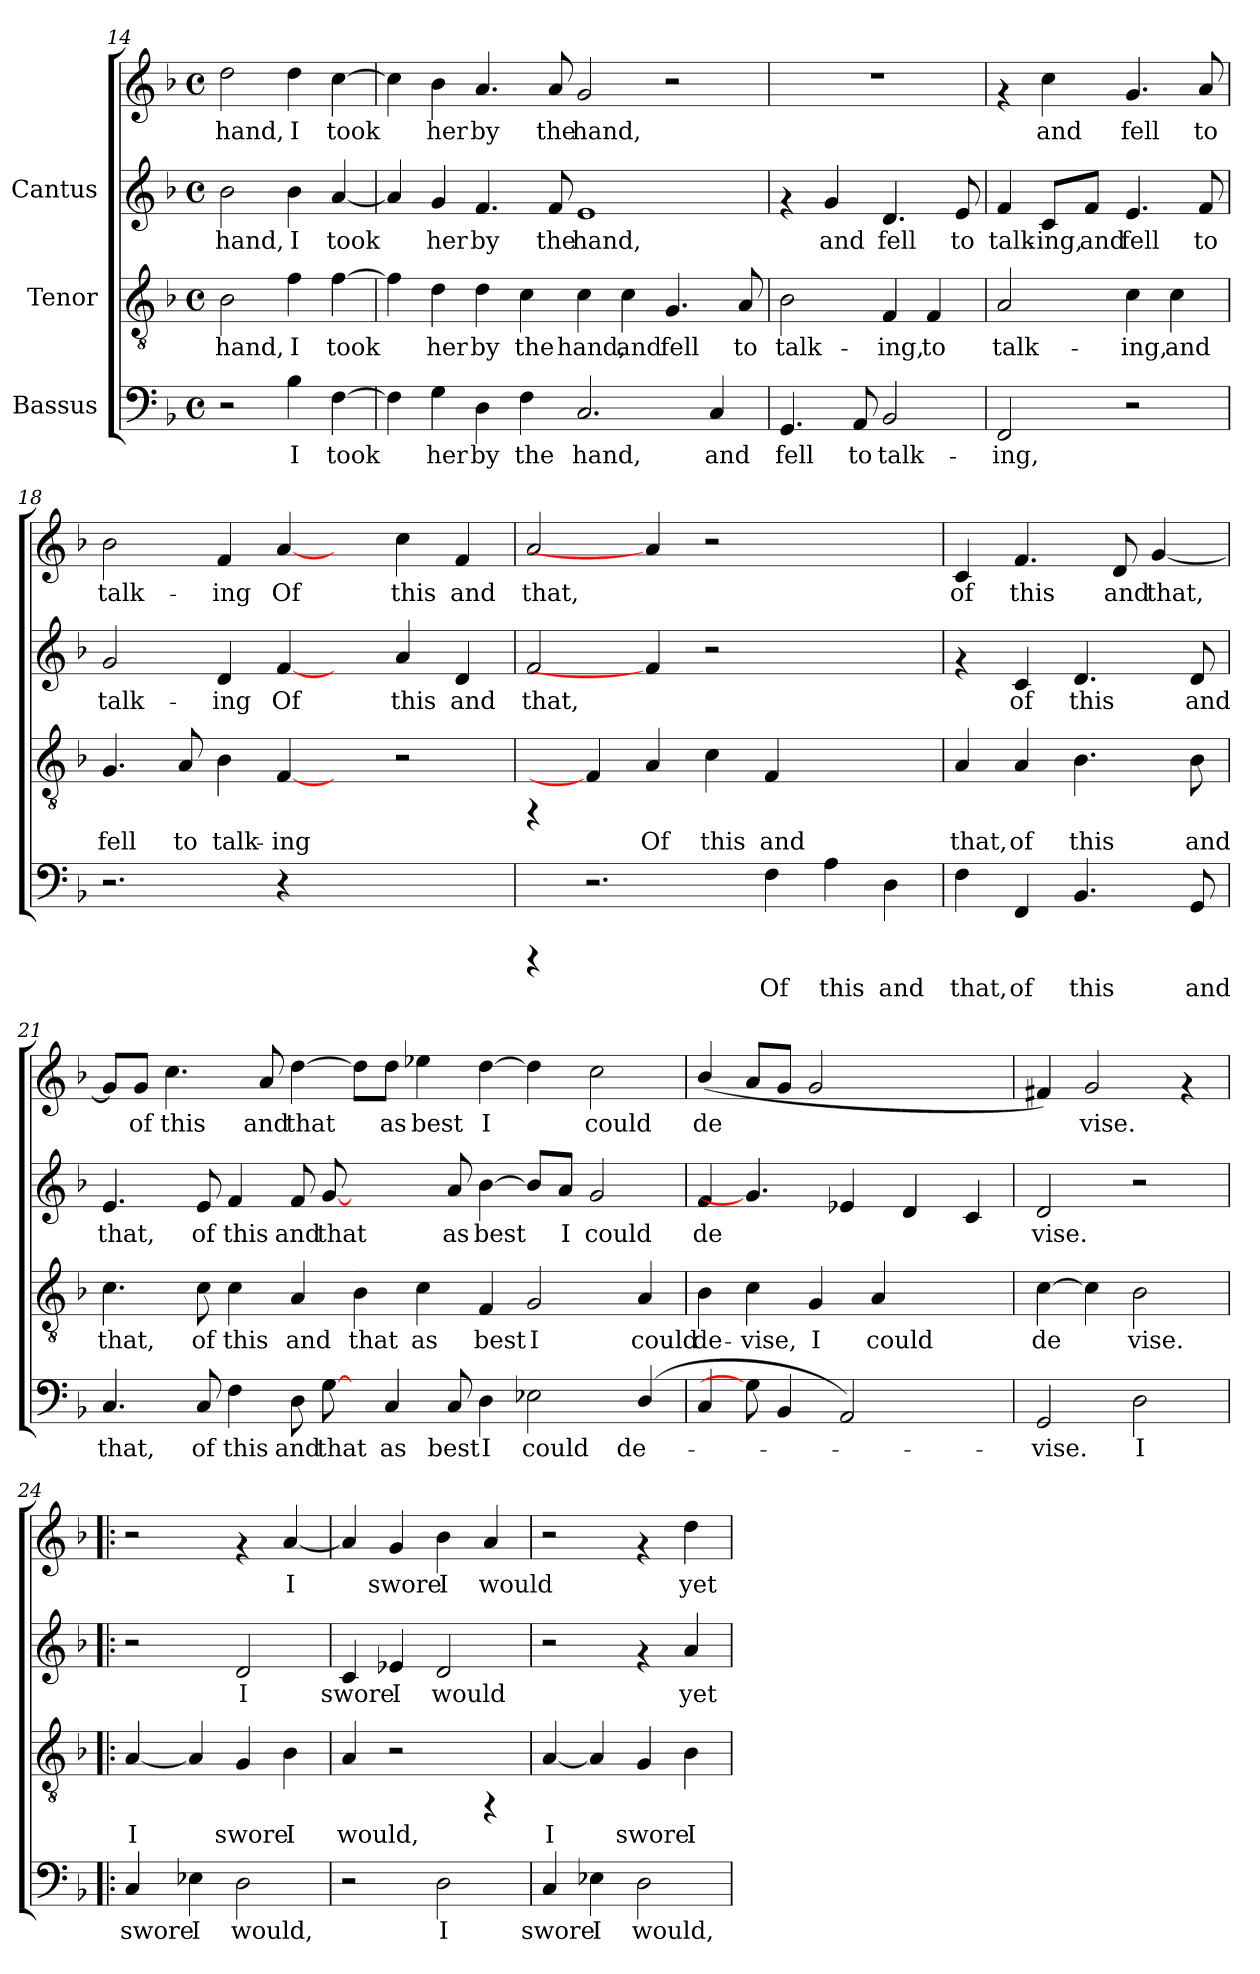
**kern	**text	**kern	**text	**kern	**text	**kern	**text
*part3	*part3	*part2	*part2	*part1	*part1	*part1	*part1
*staff4	*staff4	*staff3	*staff3	*staff2	*staff2	*staff1	*staff1
*I"Bassus	*	*I"Tenor	*	*I"Cantus	*	*	*
*clefF4	*	*clefGv2	*	*clefG2	*	*clefG2	*
*k[b-]	*	*k[b-]	*	*k[b-]	*	*k[b-]	*
*F:	*	*F:	*	*F:	*	*F:	*
*M4/4	*	*M4/4	*	*M4/4	*	*M4/4	*
*met(c)	*	*met(c)	*	*met(c)	*	*met(c)	*
=14	=14	=14	=14	=14	=14	=14	=14
!	!	!	!LO:LY:b:cj	!	!LO:LY:b:cj	!	!LO:LY:b:cj
2r	.	2B-\	hand,	2b-\	hand,	2dd\	hand,
!	!LO:LY:b:cj	!	!LO:LY:b:cj	!	!LO:LY:b:cj	!	!LO:LY:b:cj
4B-\	I	4f\	I	4b-\	I	4dd\	I
!	!LO:LY:b:cj	!	!LO:LY:b:cj	!	!LO:LY:b:cj	!	!LO:LY:b:cj
[>4F\	took	[>4f\	took	[<4a/	took	[>4cc\	took
!!LO:PB:g=z
=15	=15	=15	=15	=15	=15	=15	=15
!	!LO:LY:b:cj	!	!LO:LY:b:cj	!	!LO:LY:b:cj	!	!LO:LY:b:cj
4F\]	.	4f\]	.	4a/]	.	4cc\]	.
!	!LO:LY:b:cj	!	!LO:LY:b:cj	!	!LO:LY:b:cj	!	!LO:LY:b:cj
4G\	her	4d\	her	4g/	her	4b-\	her
!	!LO:LY:b:cj	!	!LO:LY:b:cj	!	!LO:LY:b:cj	!	!LO:LY:b:cj
4D\	by	4d\	by	4.f/	by	4.a/	by
!	!LO:LY:b:cj	!	!LO:LY:b:cj	!	!	!	!
4F\	the	4c\	the	.	.	.	.
!	!	!	!	!	!LO:LY:b:cj	!	!LO:LY:b:cj
.	.	.	.	8f/	the	8a/	the
!	!LO:LY:b:cj	!	!LO:LY:b:cj	!	!LO:LY:b:cj	!	!LO:LY:b:cj
2.C/	hand,	4c\	hand,	1e	hand,	2g/	hand,
!	!	!	!LO:LY:b:cj	!	!	!	!
.	.	4c\	and	.	.	.	.
!	!	!	!LO:LY:b:cj	!	!	!	!
.	.	4.G/	fell	.	.	2r	.
!	!LO:LY:b:cj	!	!	!	!	!	!
4C/	and	.	.	.	.	.	.
!	!	!	!LO:LY:b:cj	!	!	!	!
.	.	8A/	to	.	.	.	.
=16	=16	=16	=16	=16	=16	=16	=16
!	!LO:LY:b:cj	!	!LO:LY:b:cj	!	!	!	!
4.GG/	fell	2B-\	talk-	4rf	.	1r	.
!	!	!	!	!	!LO:LY:b:cj	!	!
.	.	.	.	4g/	and	.	.
!	!LO:LY:b:cj	!	!	!	!	!	!
8AA/	to	.	.	.	.	.	.
!	!LO:LY:b:cj	!	!LO:LY:b:cj	!	!LO:LY:b:cj	!	!
2BB-/	talk-	4F/	-ing,	4.d/	fell	.	.
!	!	!	!LO:LY:b:cj	!	!	!	!
.	.	4F/	to	.	.	.	.
!	!	!	!	!	!LO:LY:b:cj	!	!
.	.	.	.	8e/	to	.	.
=17	=17	=17	=17	=17	=17	=17	=17
!	!LO:LY:b:cj	!	!LO:LY:b:cj	!	!LO:LY:b:cj	!	!
2FF/	-ing,	2A/	talk-	4f/	talk-	4rf	.
!	!	!	!	!	!LO:LY:b:cj	!	!LO:LY:b:cj
.	.	.	.	8c/L	-ing,	4cc\	and
!	!	!	!	!	!LO:LY:b:cj	!	!
.	.	.	.	8f/J	and	.	.
!	!	!	!LO:LY:b:cj	!	!LO:LY:b:cj	!	!LO:LY:b:cj
2r	.	4c\	-ing,	4.e/	fell	4.g/	fell
!	!	!	!LO:LY:b:cj	!	!	!	!
.	.	4c\	and	.	.	.	.
!	!	!	!	!	!LO:LY:b:cj	!	!LO:LY:b:cj
.	.	.	.	8f/	to	8a/	to
!!LO:LB:g=z
=18	=18	=18	=18	=18	=18	=18	=18
!	!	!	!LO:LY:b:cj	!	!LO:LY:b:cj	!	!LO:LY:b:cj
2.r	.	4.G/	fell	2g/	talk-	2b-\	talk-
!	!	!	!LO:LY:b:cj	!	!	!	!
.	.	8A/	to	.	.	.	.
!	!	!	!LO:LY:b:cj	!	!LO:LY:b:cj	!	!LO:LY:b:cj
.	.	4B-\	talk-	4d/	-ing	4f/	-ing
!	!	!	!LO:LY:b:cj	!	!LO:LY:b:cj	!	!LO:LY:b:cj
4r	.	[4F/	-ing	[4f/	Of	[4a/	Of
2.ryy	.	4ryy	.	4ryy	.	4ryy	.
!	!	!	!	!	!LO:LY:b:cj	!	!LO:LY:b:cj
.	.	2r	.	4a/	this	4cc\	this
!	!	!	!	!	!LO:LY:b:cj	!	!LO:LY:b:cj
.	.	.	.	4d/	and	4f/	and
=19	=19	=19	=19	=19	=19	=19	=19
!	!	!	!	!	!LO:LY:b:cj	!	!LO:LY:b:cj
4rCCC	.	4rFF	.	2f/	that,	2a/	that,
2.r	.	4F/]	.	.	.	.	.
!	!	!	!LO:LY:b:cj	!	!	!	!
.	.	4A/	Of	4f/]	.	4a/]	.
!	!	!	!LO:LY:b:cj	!	!	!	!
.	.	4c\	this	2r	.	2r	.
!	!LO:LY:b:cj	!	!LO:LY:b:cj	!	!	!	!
4F\	Of	4F/	and	.	.	.	.
!	!LO:LY:b:cj	!	!	!	!	!	!
4A\	this	2ryy	.	2ryy	.	2ryy	.
!	!LO:LY:b:cj	!	!	!	!	!	!
4D\	and	.	.	.	.	.	.
=20	=20	=20	=20	=20	=20	=20	=20
!	!LO:LY:b:cj	!	!LO:LY:b:cj	!	!	!	!LO:LY:b:cj
4F\	that,	4A/	that,	4rf	.	4c/	of
!	!LO:LY:b:cj	!	!LO:LY:b:cj	!	!LO:LY:b:cj	!	!LO:LY:b:cj
4FF/	of	4A/	of	4c/	of	4.f/	this
!	!LO:LY:b:cj	!	!LO:LY:b:cj	!	!LO:LY:b:cj	!	!
4.BB-/	this	4.B-\	this	4.d/	this	.	.
!	!	!	!	!	!	!	!LO:LY:b:cj
.	.	.	.	.	.	8d/	and
!	!	!	!	!	!	!	!LO:LY:b:cj
.	.	.	.	.	.	[<4g/	that,
!	!LO:LY:b:cj	!	!LO:LY:b:cj	!	!LO:LY:b:cj	!	!
8GG/	and	8B-\	and	8d/	and	.	.
!!LO:LB:g=z
=21	=21	=21	=21	=21	=21	=21	=21
!	!LO:LY:b:cj	!	!LO:LY:b:cj	!	!LO:LY:b:cj	!	!LO:LY:b:cj
4.C/	that,	4.c\	that,	4.e/	that,	8g/L]	.
!	!	!	!	!	!	!	!LO:LY:b:cj
.	.	.	.	.	.	8g/J	of
!	!	!	!	!	!	!	!LO:LY:b:cj
.	.	.	.	.	.	4.cc\	this
!	!LO:LY:b:cj	!	!LO:LY:b:cj	!	!LO:LY:b:cj	!	!
8C/	of	8c\	of	8e/	of	.	.
!	!LO:LY:b:cj	!	!LO:LY:b:cj	!	!LO:LY:b:cj	!	!
4F\	this	4c\	this	4f/	this	.	.
!	!	!	!	!	!	!	!LO:LY:b:cj
.	.	.	.	.	.	8a/	and
!	!LO:LY:b:cj	!	!LO:LY:b:cj	!	!LO:LY:b:cj	!	!LO:LY:b:cj
8D\	and	4A/	and	8f/	and	[>4dd\	that
!	!LO:LY:b:cj	!	!	!	!LO:LY:b:cj	!	!
[8G\	that	.	.	[8g/	that	.	.
!	!	!	!LO:LY:b:cj	!	!	!	!LO:LY:b:cj
8ryy	.	4B-\	that	4.ryy	.	8dd\L]	.
!	!LO:LY:b:cj	!	!	!	!	!	!LO:LY:b:cj
4C/	as	.	.	.	.	8dd\J	as
!	!	!	!LO:LY:b:cj	!	!	!	!LO:LY:b:cj
.	.	4c\	as	.	.	4ee-X\	best
!	!LO:LY:b:cj	!	!	!	!LO:LY:b:cj	!	!
8C/	best	.	.	8a/	as	.	.
!	!LO:LY:b:cj	!	!LO:LY:b:cj	!	!LO:LY:b:cj	!	!LO:LY:b:cj
4D\	I	4F/	best	[>4b-\	best	[>4dd\	I
!	!LO:LY:b:cj	!	!LO:LY:b:cj	!	!LO:LY:b:cj	!	!LO:LY:b:cj
2E-X\	could	2G/	I	8b-/L]	.	4dd\]	.
!	!	!	!	!	!LO:LY:b:cj	!	!
.	.	.	.	8a/J	I	.	.
!	!	!	!	!	!LO:LY:b:cj	!	!LO:LY:b:cj
.	.	.	.	2g/	could	2cc\	could
!	!LO:LY:b:cj	!	!LO:LY:b:cj	!	!	!	!
(<4D/	de-	4A/	could	.	.	.	.
=22	=22	=22	=22	=22	=22	=22	=22
!	!	!	!LO:LY:b:cj	!	!LO:LY:b:cj	!	!LO:LY:b:cj
4C/	.	4B-\	de-	4f/	-de-	(<4b-/	de-
!	!	!	!LO:LY:b:cj	!	!	!	!LO:LY:b:cj
8G\]	.	4c\	-vise,	4.g/]	.	8a/L	--
!	!	!	!	!	!	!	!LO:LY:b:cj
4BB-/	.	.	.	.	.	8g/J	--
!	!	!	!LO:LY:b:cj	!	!	!	!LO:LY:b:cj
.	.	4G/	I	.	.	2g/	--
!	!	!	!	!	!LO:LY:b:cj	!	!
2AA/)	.	.	.	4e-X/	--	.	.
!	!	!	!LO:LY:b:cj	!	!	!	!
.	.	4A/	could	.	.	.	.
!	!	!	!	!	!LO:LY:b:cj	!	!
.	.	.	.	4d/	--	.	.
.	.	4.ryy	.	.	.	4.ryy	.
!	!	!	!	!	!LO:LY:b:cj	!	!
4ryy	.	.	.	4c/	--	.	.
=23	=23	=23	=23	=23	=23	=23	=23
!	!LO:LY:b:cj	!	!LO:LY:b:cj	!	!LO:LY:b:cj	!	!LO:LY:b:cj
2GG/	-vise.	[>4c\	de-	2d/	vise.	4f#X/)	-
!	!	!	!LO:LY:b:cj	!	!	!	!LO:LY:b:cj
.	.	4c\]	-	.	.	2g/	vise.
!	!LO:LY:b:cj	!	!LO:LY:b:cj	!	!	!	!
2D\	I	2B-\	vise.	2r	.	.	.
.	.	.	.	.	.	4rf	.
!!LO:PB:g=z
=24!|:	=24!|:	=24!|:	=24!|:	=24!|:	=24!|:	=24!|:	=24!|:
!	!LO:LY:b:cj	!	!LO:LY:b:cj	!	!	!	!
4C/	swore	[<4A/	I	2r	.	2r	.
!	!LO:LY:b:cj	!	!LO:LY:b:cj	!	!	!	!
4E-X\	I	4A/]	.	.	.	.	.
!	!LO:LY:b:cj	!	!LO:LY:b:cj	!	!LO:LY:b:cj	!	!
2D\	would,	4G/	swore	2d/	I	4rf	.
!	!	!	!LO:LY:b:cj	!	!	!	!LO:LY:b:cj
.	.	4B-\	I	.	.	[<4a/	I
=25	=25	=25	=25	=25	=25	=25	=25
!	!	!	!LO:LY:b:cj	!	!LO:LY:b:cj	!	!LO:LY:b:cj
2r	.	4A/	would,	4c/	swore	4a/]	.
!	!	!	!	!	!LO:LY:b:cj	!	!LO:LY:b:cj
.	.	2r	.	4e-X/	I	4g/	swore
!	!LO:LY:b:cj	!	!	!	!LO:LY:b:cj	!	!LO:LY:b:cj
2D\	I	.	.	2d/	would	4b-\	I
!	!	!	!	!	!	!	!LO:LY:b:cj
.	.	4rFF	.	.	.	4a/	would
=26	=26	=26	=26	=26	=26	=26	=26
!	!LO:LY:b:cj	!	!LO:LY:b:cj	!	!	!	!
4C/	swore	[<4A/	I	2r	.	2r	.
!	!LO:LY:b:cj	!	!LO:LY:b:cj	!	!	!	!
4E-X\	I	4A/]	.	.	.	.	.
!	!LO:LY:b:cj	!	!LO:LY:b:cj	!	!	!	!
2D\	would,	4G/	swore	4rf	.	4rf	.
!	!	!	!LO:LY:b:cj	!	!LO:LY:b:cj	!	!LO:LY:b:cj
.	.	4B-\	I	4a/	yet	4dd\	yet
=	=	=	=	=	=	=	=
*-	*-	*-	*-	*-	*-	*-	*-
